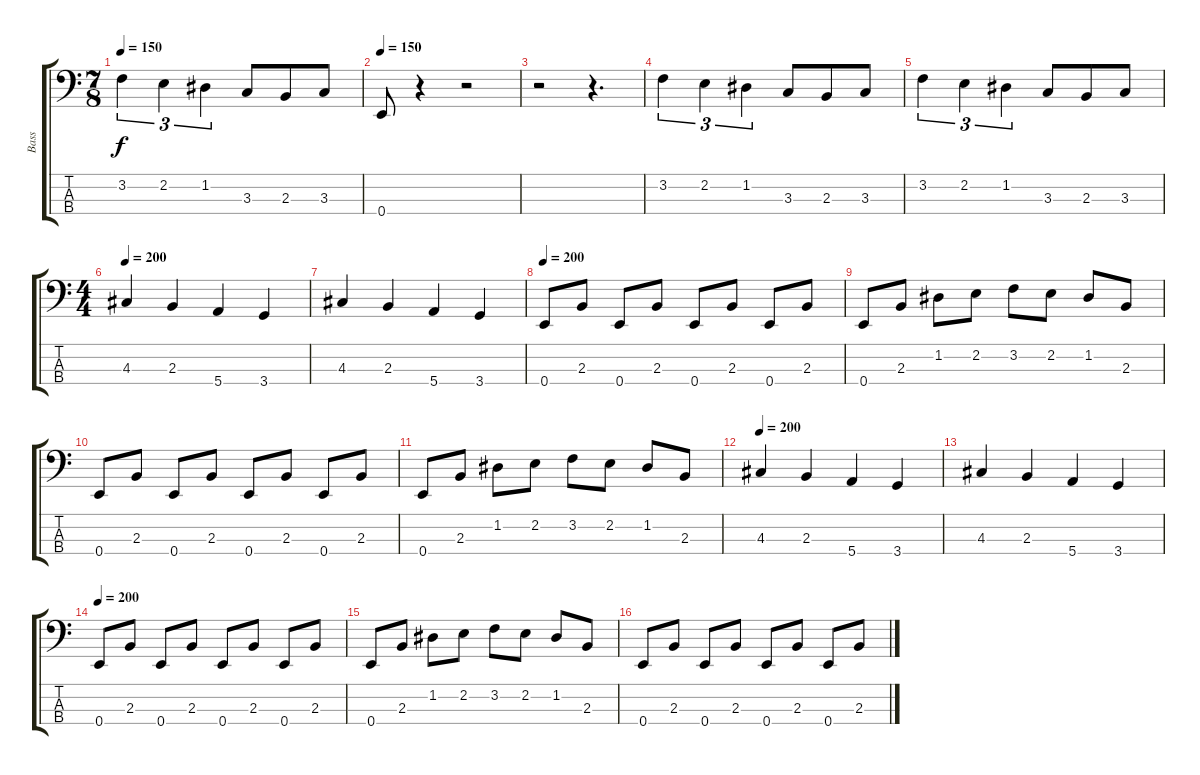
\track ("Bass" "Bass") {instrument electricbasspick}
\staff {score tabs}
\tuning (G2 D2 A1 E1) {hide}
\ts (7 8)
\tempo 150
\clef f4
\ks c
3.2.4{tu (3 2) dy f} 2.2.4{tu (3 2)} 1.2.4{tu (3 2)} 3.3.8 2.3.8 3.3.8 |
\tempo 150
0.4.8 r.4 r.2 |
r.2 r.4{d} |
3.2.4{tu (3 2)} 2.2.4{tu (3 2)} 1.2.4{tu (3 2)} 3.3.8 2.3.8 3.3.8 |
3.2.4{tu (3 2)} 2.2.4{tu (3 2)} 1.2.4{tu (3 2)} 3.3.8 2.3.8 3.3.8 |
\ts (4 4)
\tempo 200
4.3.4 2.3.4 5.4.4 3.4.4 |
4.3.4 2.3.4 5.4.4 3.4.4 |
\tempo 200
0.4.8 2.3.8 0.4.8 2.3.8 0.4.8 2.3.8 0.4.8 2.3.8 |
0.4.8 2.3.8 1.2.8 2.2.8 3.2.8 2.2.8 1.2.8 2.3.8 |
0.4.8 2.3.8 0.4.8 2.3.8 0.4.8 2.3.8 0.4.8 2.3.8 |
0.4.8 2.3.8 1.2.8 2.2.8 3.2.8 2.2.8 1.2.8 2.3.8 |
\tempo 200
4.3.4 2.3.4 5.4.4 3.4.4 |
4.3.4 2.3.4 5.4.4 3.4.4 |
\tempo 200
0.4.8 2.3.8 0.4.8 2.3.8 0.4.8 2.3.8 0.4.8 2.3.8 |
0.4.8 2.3.8 1.2.8 2.2.8 3.2.8 2.2.8 1.2.8 2.3.8 |
0.4.8 2.3.8 0.4.8 2.3.8 0.4.8 2.3.8 0.4.8 2.3.8
